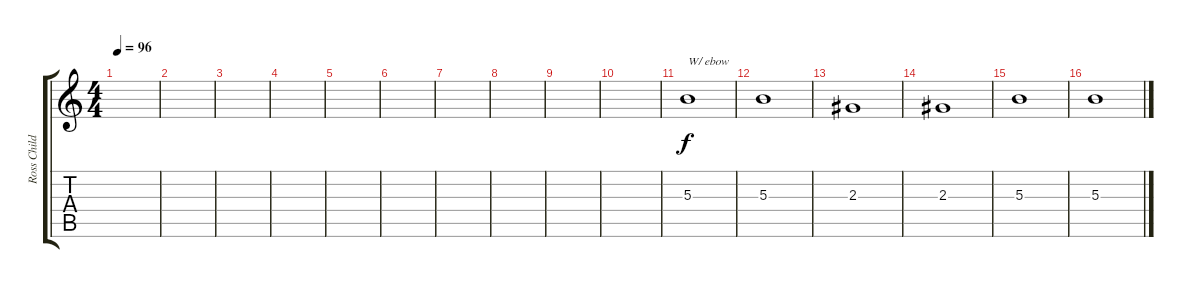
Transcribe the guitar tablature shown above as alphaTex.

\track ("Ross Childress" "Ross Child") {instrument distortionguitar}
\staff {score tabs}
\tuning (Eb4 Bb3 Gb3 Db3 Ab2 Eb2) {hide}
\ts (4 4)
\tempo 96
\clef g2
\ks c
|
|
|
|
|
|
|
|
|
|
5.3.1{txt "W/ ebow"} |
5.3.1 |
2.3.1 |
2.3.1 |
5.3.1 |
5.3.1
